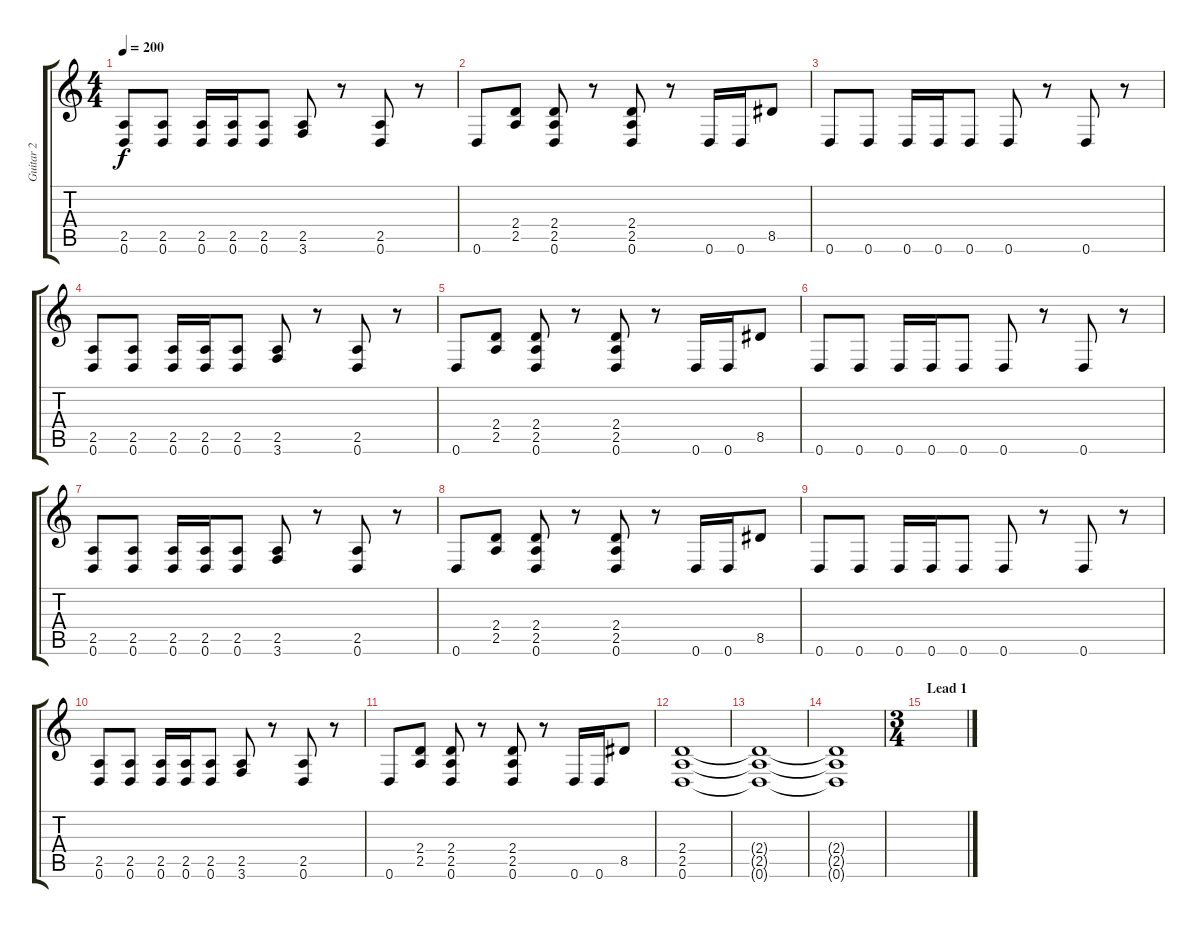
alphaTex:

\track ("Guitar 2" "Guitar 2") {instrument distortionguitar}
\staff {score tabs}
\tuning (D4 A3 F3 C3 G2 D2) {hide}
\ts (4 4)
\tempo 200
\clef g2
\ks c
(2.5 0.6).8{dy f} (2.5 0.6).8 (2.5 0.6).16 (2.5 0.6).16 (2.5 0.6).8 (2.5 3.6).8 r.8 (2.5 0.6).8 r.8 |
0.6.8 (2.4 2.5).8 (2.4 2.5 0.6).8 r.8 (2.4 2.5 0.6).8 r.8 0.6.16 0.6.16 8.5.8 |
0.6.8 0.6.8 0.6.16 0.6.16 0.6.8 0.6.8 r.8 0.6.8 r.8 |
(2.5 0.6).8 (2.5 0.6).8 (2.5 0.6).16 (2.5 0.6).16 (2.5 0.6).8 (2.5 3.6).8 r.8 (2.5 0.6).8 r.8 |
0.6.8 (2.4 2.5).8 (2.4 2.5 0.6).8 r.8 (2.4 2.5 0.6).8 r.8 0.6.16 0.6.16 8.5.8 |
0.6.8 0.6.8 0.6.16 0.6.16 0.6.8 0.6.8 r.8 0.6.8 r.8 |
(2.5 0.6).8 (2.5 0.6).8 (2.5 0.6).16 (2.5 0.6).16 (2.5 0.6).8 (2.5 3.6).8 r.8 (2.5 0.6).8 r.8 |
0.6.8 (2.4 2.5).8 (2.4 2.5 0.6).8 r.8 (2.4 2.5 0.6).8 r.8 0.6.16 0.6.16 8.5.8 |
0.6.8 0.6.8 0.6.16 0.6.16 0.6.8 0.6.8 r.8 0.6.8 r.8 |
(2.5 0.6).8 (2.5 0.6).8 (2.5 0.6).16 (2.5 0.6).16 (2.5 0.6).8 (2.5 3.6).8 r.8 (2.5 0.6).8 r.8 |
0.6.8 (2.4 2.5).8 (2.4 2.5 0.6).8 r.8 (2.4 2.5 0.6).8 r.8 0.6.16 0.6.16 8.5.8 |
(2.4 2.5 0.6).1{volume 0} |
(2.4{t} 2.5{t} 0.6{t}).1 |
(2.4{t} 2.5{t} 0.6{t}).1 |
\ts (3 4)
\section ("" "Lead 1")
